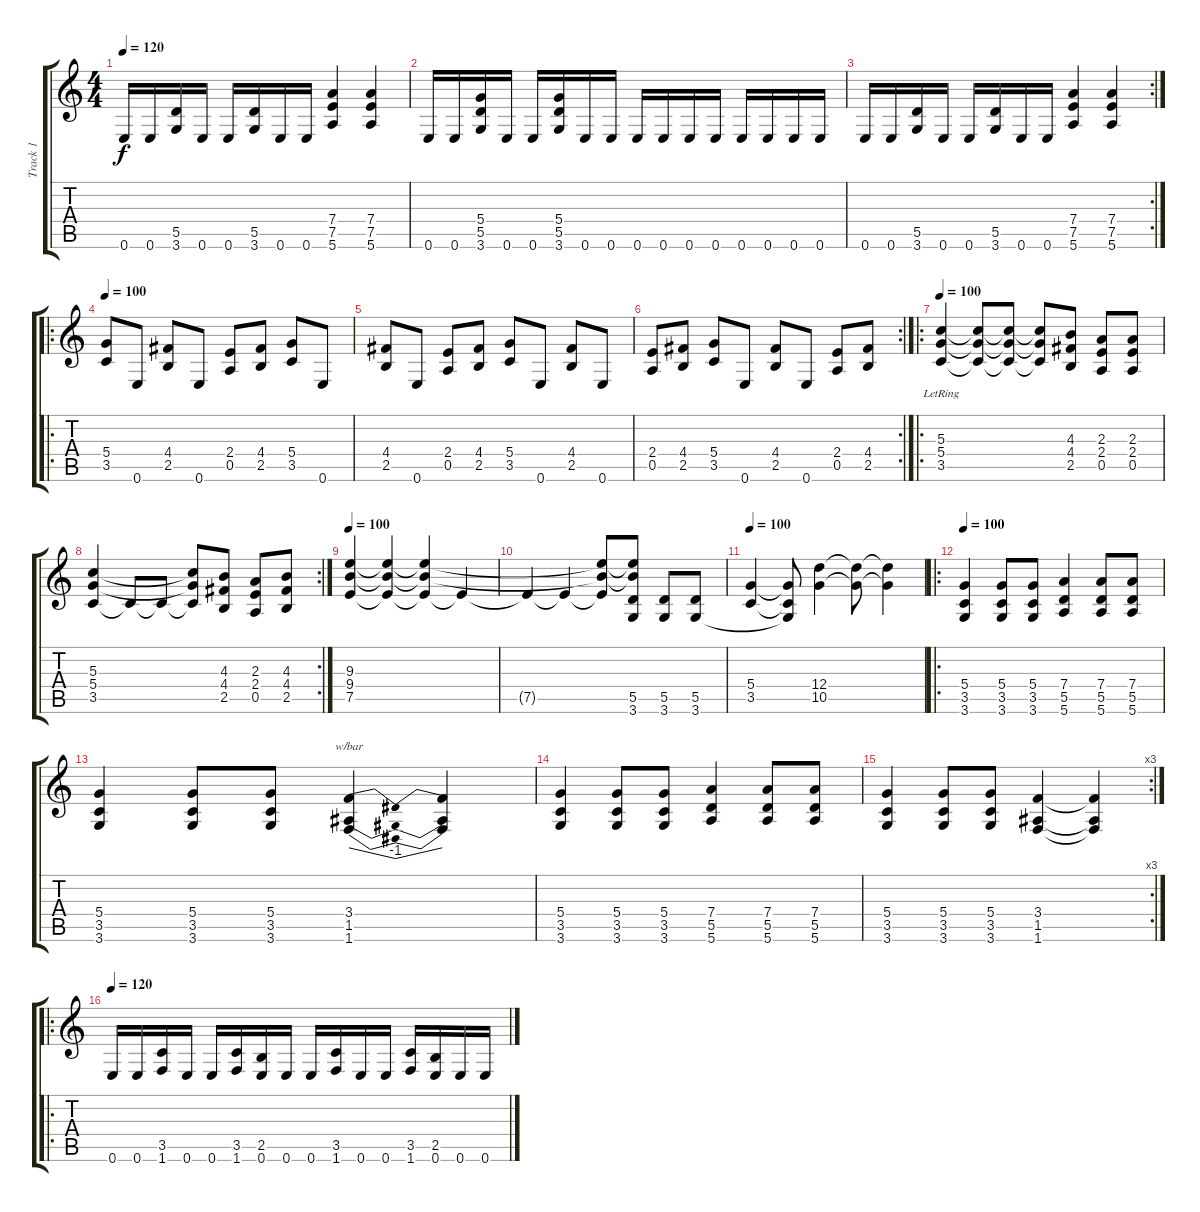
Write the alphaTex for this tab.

\track ("Track 1" "Track 1") {instrument distortionguitar}
\staff {score tabs}
\tuning (E4 B3 G3 D3 A2 E2) {hide}
\ts (4 4)
\tempo 120
\clef g2
\ks c
0.6.16{dy f} 0.6.16 (5.5 3.6).16 0.6.16 0.6.16 (5.5 3.6).16 0.6.16 0.6.16 (7.4 7.5 5.6).4 (7.4 7.5 5.6).4 |
0.6.16 0.6.16 (5.4 5.5 3.6).16 0.6.16 0.6.16 (5.4 5.5 3.6).16 0.6.16 0.6.16 0.6.16 0.6.16 0.6.16 0.6.16 0.6.16 0.6.16 0.6.16 0.6.16 |
\rc 2
0.6.16 0.6.16 (5.5 3.6).16 0.6.16 0.6.16 (5.5 3.6).16 0.6.16 0.6.16 (7.4 7.5 5.6).4 (7.4 7.5 5.6).4 |
\ro
\tempo 100
(5.4 3.5).8 0.6.8 (4.4 2.5).8 0.6.8 (2.4 0.5).8 (4.4 2.5).8 (5.4 3.5).8 0.6.8 |
(4.4 2.5).8 0.6.8 (2.4 0.5).8 (4.4 2.5).8 (5.4 3.5).8 0.6.8 (4.4 2.5).8 0.6.8 |
\rc 2
(2.4 0.5).8 (4.4 2.5).8 (5.4 3.5).8 0.6.8 (4.4 2.5).8 0.6.8 (2.4 0.5).8 (4.4 2.5).8 |
\ro
\tempo 100
(5.3{lr} 5.4{lr} 3.5{lr}).4 (5.3{t} 5.4{t} 3.5{t}).8 (5.3{t} 5.4{t} 3.5{t}).8 (5.3{t} 5.4{t} 3.5{t}).8 (4.3 4.4 2.5).8 (2.3 2.4 0.5).8 (2.3 2.4 0.5).8 |
\rc 2
(5.3 5.4 3.5).4 3.5{t}.8 3.5{t}.8 (5.3{t} 5.4{t} 3.5{t}).8 (4.3 4.4 2.5).8 (2.3 2.4 0.5).8 (4.3 4.4 2.5).8 |
\tempo 100
(9.3 9.4 7.5).4 (9.3{t} 9.4{t} 7.5{t}).4 (9.3{t} 9.4{t} 7.5{t}).4 7.5{t}.4 |
7.5{t}.4 7.5{t}.4 (9.3{t} 9.4{t} 7.5{t}).8 (9.3{t} 9.4{t} 5.5 3.6).8 (5.5 3.6).8 (5.5 3.6).8 |
\tempo 100
(5.4 3.5).4 (5.4{t} 3.5{t} 3.6{t}).8 (12.4 10.5).4 (12.4{t} 10.5{t}).8 (12.4{t} 10.5{t}).4 |
\ro
\tempo 100
(5.4 3.5 3.6).4 (5.4 3.5 3.6).8 (5.4 3.5 3.6).8 (7.4 5.5 5.6).4 (7.4 5.5 5.6).8 (7.4 5.5 5.6).8 |
(5.4 3.5 3.6).4 (5.4 3.5 3.6).8 (5.4 3.5 3.6).8 (3.4 1.5 1.6).4{tbe (dip default 0 0 30 -4 60 0)} (3.4{t} 1.5{t} 1.6{t}).4 |
(5.4 3.5 3.6).4 (5.4 3.5 3.6).8 (5.4 3.5 3.6).8 (7.4 5.5 5.6).4 (7.4 5.5 5.6).8 (7.4 5.5 5.6).8 |
\rc 3
(5.4 3.5 3.6).4 (5.4 3.5 3.6).8 (5.4 3.5 3.6).8 (3.4 1.5 1.6).4 (3.4{t} 1.5{t} 1.6{t}).4 |
\ro
\tempo 120
0.6.16{volume 14} 0.6.16 (3.5 1.6).16 0.6.16 0.6.16 (3.5 1.6).16 (2.5 0.6).16 0.6.16 0.6.16 (3.5 1.6).16 0.6.16 0.6.16 (3.5 1.6).16 (2.5 0.6).16 0.6.16 0.6.16
